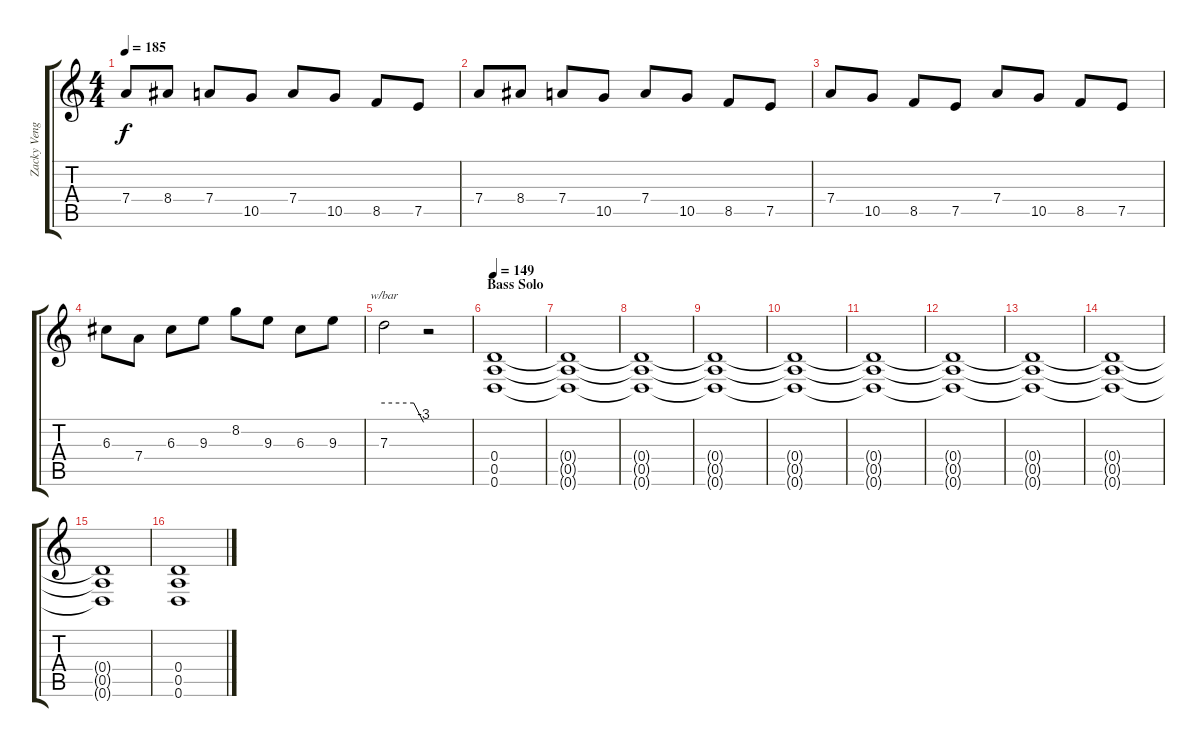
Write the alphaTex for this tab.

\track ("Zacky Vengeance" "Zacky Veng") {instrument distortionguitar}
\staff {score tabs}
\tuning (E4 B3 G3 D3 A2 D2) {hide}
\ts (4 4)
\tempo 185
\clef g2
\ks c
7.4.8{dy f} 8.4.8 7.4.8 10.5.8 7.4.8 10.5.8 8.5.8 7.5.8 |
7.4.8 8.4.8 7.4.8 10.5.8 7.4.8 10.5.8 8.5.8 7.5.8 |
7.4.8 10.5.8 8.5.8 7.5.8 7.4.8 10.5.8 8.5.8 7.5.8 |
6.3.8 7.4.8 6.3.8 9.3.8 8.2.8 9.3.8 6.3.8 9.3.8 |
7.3.2{tbe (custom default 0 0 45 0 60 -12)} r.2 |
\section ("" "Bass Solo")
\tempo 149
(0.4 0.5 0.6).1{volume 6} |
(0.4{t} 0.5{t} 0.6{t}).1 |
(0.4{t} 0.5{t} 0.6{t}).1 |
(0.4{t} 0.5{t} 0.6{t}).1 |
(0.4{t} 0.5{t} 0.6{t}).1{volume 3} |
(0.4{t} 0.5{t} 0.6{t}).1 |
(0.4{t} 0.5{t} 0.6{t}).1 |
(0.4{t} 0.5{t} 0.6{t}).1 |
(0.4{t} 0.5{t} 0.6{t}).1 |
(0.4{t} 0.5{t} 0.6{t}).1 |
(0.4 0.5 0.6).1{volume 14}
